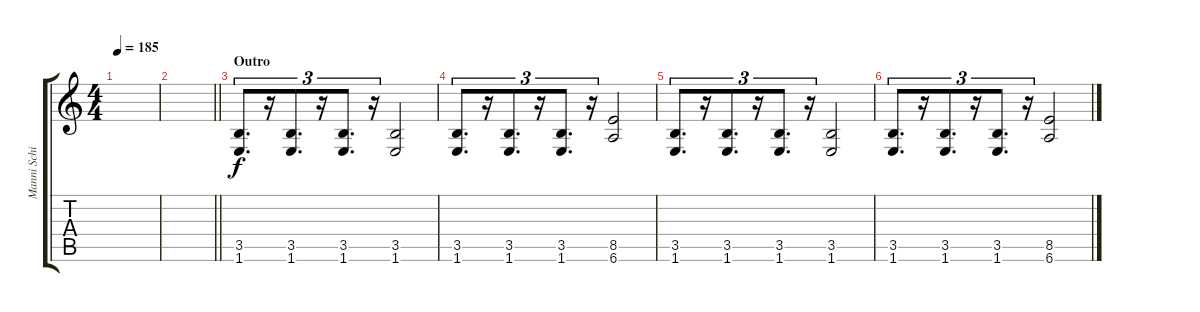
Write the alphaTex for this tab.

\track ("Manni Schimidt (overdubs)" "Manni Schi") {instrument distortionguitar}
\staff {score tabs}
\tuning (Eb4 Bb3 Gb3 Db3 Ab2 Eb2) {hide}
\ts (4 4)
\tempo 185
\clef g2
\ks c
|
\barLineRight lightlight
|
\section ("" "Outro")
(3.5 1.6).8{d tu (3 2)} r.16{tu (3 2)} (3.5 1.6).8{d tu (3 2)} r.16{tu (3 2)} (3.5 1.6).8{d tu (3 2)} r.16{tu (3 2)} (3.5 1.6).2 |
(3.5 1.6).8{d tu (3 2)} r.16{tu (3 2)} (3.5 1.6).8{d tu (3 2)} r.16{tu (3 2)} (3.5 1.6).8{d tu (3 2)} r.16{tu (3 2)} (8.5 6.6).2 |
(3.5 1.6).8{d tu (3 2)} r.16{tu (3 2)} (3.5 1.6).8{d tu (3 2)} r.16{tu (3 2)} (3.5 1.6).8{d tu (3 2)} r.16{tu (3 2)} (3.5 1.6).2 |
(3.5 1.6).8{d tu (3 2)} r.16{tu (3 2)} (3.5 1.6).8{d tu (3 2)} r.16{tu (3 2)} (3.5 1.6).8{d tu (3 2)} r.16{tu (3 2)} (8.5 6.6).2
